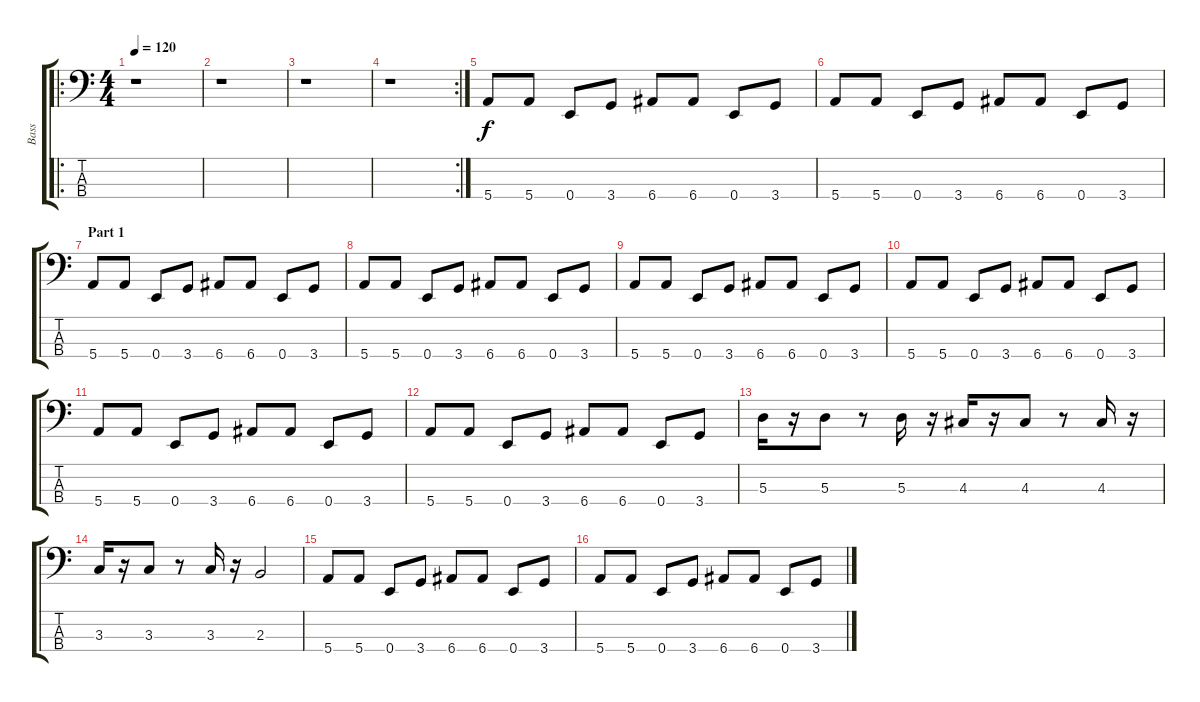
\track ("Bass" "Bass") {instrument electricbasspick}
\staff {score tabs}
\tuning (G2 D2 A1 E1) {hide}
\ro
\ts (4 4)
\tempo 120
\clef f4
\ks c
r.1{dy f instrument electricbasspick} |
r.1 |
r.1 |
\rc 2
r.1 |
5.4.8 5.4.8 0.4.8 3.4.8 6.4.8 6.4.8 0.4.8 3.4.8 |
5.4.8 5.4.8 0.4.8 3.4.8 6.4.8 6.4.8 0.4.8 3.4.8 |
\section ("" "Part 1")
5.4.8 5.4.8 0.4.8 3.4.8 6.4.8 6.4.8 0.4.8 3.4.8 |
5.4.8 5.4.8 0.4.8 3.4.8 6.4.8 6.4.8 0.4.8 3.4.8 |
5.4.8 5.4.8 0.4.8 3.4.8 6.4.8 6.4.8 0.4.8 3.4.8 |
5.4.8 5.4.8 0.4.8 3.4.8 6.4.8 6.4.8 0.4.8 3.4.8 |
5.4.8 5.4.8 0.4.8 3.4.8 6.4.8 6.4.8 0.4.8 3.4.8 |
5.4.8 5.4.8 0.4.8 3.4.8 6.4.8 6.4.8 0.4.8 3.4.8 |
5.3.16 r.16 5.3.8 r.8 5.3.16 r.16 4.3.16 r.16 4.3.8 r.8 4.3.16 r.16 |
3.3.16 r.16 3.3.8 r.8 3.3.16 r.16 2.3.2 |
5.4.8 5.4.8 0.4.8 3.4.8 6.4.8 6.4.8 0.4.8 3.4.8 |
5.4.8 5.4.8 0.4.8 3.4.8 6.4.8 6.4.8 0.4.8 3.4.8
